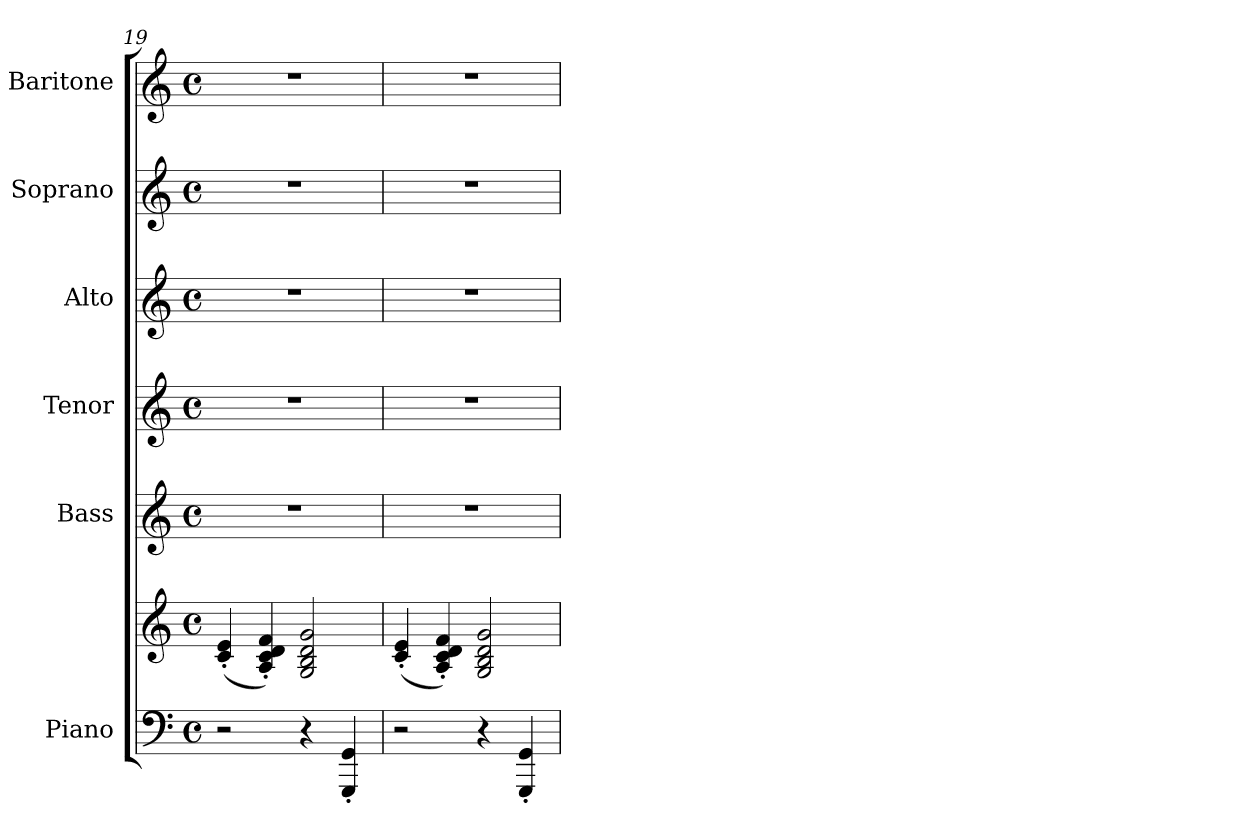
**kern	**kern	**kern	**kern	**kern	**kern	**kern
*part6	*part6	*part5	*part4	*part3	*part2	*part1
*staff7	*staff6	*staff5	*staff4	*staff3	*staff2	*staff1
*I"Piano	*	*I"Bass	*I"Tenor	*I"Alto	*I"Soprano	*I"Baritone
*	*	*I'B	*I'T	*I'A	*I'S	*
*clefF4	*clefG2	*clefG2	*clefG2	*clefG2	*clefG2	*clefG2
*k[]	*k[]	*k[]	*k[]	*k[]	*k[]	*k[]
*M4/4	*M4/4	*M4/4	*M4/4	*M4/4	*M4/4	*M4/4
*met(c)	*met(c)	*met(c)	*met(c)	*met(c)	*met(c)	*met(c)
=19	=19	=19	=19	=19	=19	=19
*	*^	*	*	*	*	*
2r	(<4c/' 4e/'	2ryy	1r	1r	1r	1r	1r
.	4A/' 4c/' 4d/' 4f/')	.	.	.	.	.	.
4r	2G/ 2B/ 2d/ 2g/	2ryy	.	.	.	.	.
4GGG/' 4GG/'	.	.	.	.	.	.	.
=20	=20	=20	=20	=20	=20	=20	=20
2r	(<4c/' 4e/'	2ryy	1r	1r	1r	1r	1r
.	4A/' 4c/' 4d/' 4f/')	.	.	.	.	.	.
4r	2G/ 2B/ 2d/ 2g/	2ryy	.	.	.	.	.
4GGG/' 4GG/'	.	.	.	.	.	.	.
*	*v	*v	*	*	*	*	*
=	=	=	=	=	=	=
*-	*-	*-	*-	*-	*-	*-
